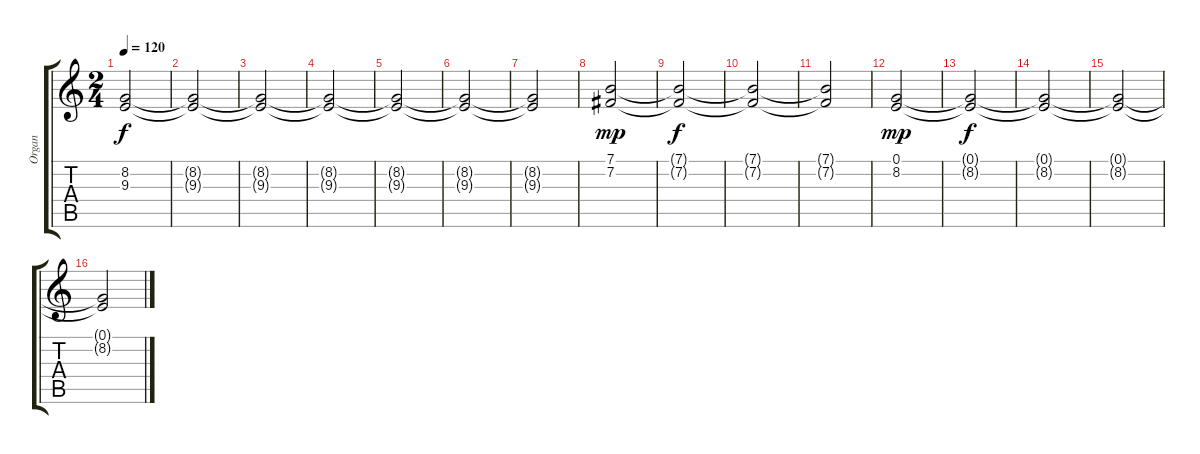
\track ("Organ " "Organ ") {instrument drawbarorgan}
\staff {score tabs}
\tuning (E4 B3 G3 D3 A2 E2) {hide}
\ts (2 4)
\tempo 120
\clef g2
\ks c
(8.2{t} 9.3{t}).2{dy f} |
(8.2{t} 9.3{t}).2 |
(8.2{t} 9.3{t}).2 |
(8.2{t} 9.3{t}).2 |
(8.2{t} 9.3{t}).2 |
(8.2{t} 9.3{t}).2 |
(8.2{t} 9.3{t}).2 |
(7.1 7.2).2{dy mp} |
(7.1{t} 7.2{t}).2{dy f} |
(7.1{t} 7.2{t}).2 |
(7.1{t} 7.2{t}).2 |
(0.1 8.2).2{dy mp} |
(0.1{t} 8.2{t}).2{dy f} |
(0.1{t} 8.2{t}).2 |
(0.1{t} 8.2{t}).2 |
(0.1{t} 8.2{t}).2
